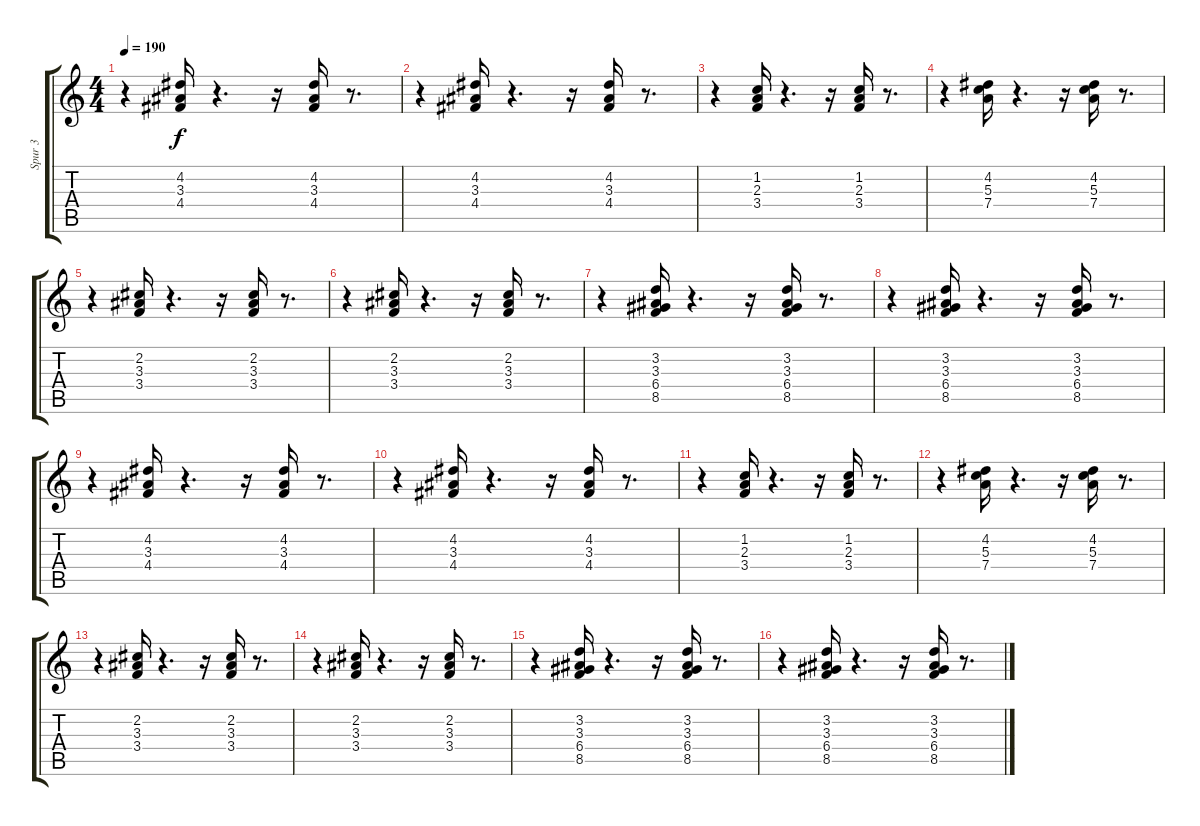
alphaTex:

\track ("Spur 3" "Spur 3") {instrument acousticguitarnylon}
\staff {score tabs}
\tuning (E4 B3 G3 D3 A2 E2) {hide}
\ts (4 4)
\tempo 190
\clef g2
\ks c
r.4{dy f} (4.2 3.3 4.4).16 r.4{d} r.16 (4.2 3.3 4.4).16 r.8{d} |
r.4 (4.2 3.3 4.4).16 r.4{d} r.16 (4.2 3.3 4.4).16 r.8{d} |
r.4 (1.2 2.3 3.4).16 r.4{d} r.16 (1.2 2.3 3.4).16 r.8{d} |
r.4 (4.2 5.3 7.4).16 r.4{d} r.16 (4.2 5.3 7.4).16 r.8{d} |
r.4 (2.2 3.3 3.4).16 r.4{d} r.16 (2.2 3.3 3.4).16 r.8{d} |
r.4 (2.2 3.3 3.4).16 r.4{d} r.16 (2.2 3.3 3.4).16 r.8{d} |
r.4 (3.2 3.3 6.4 8.5).16 r.4{d} r.16 (3.2 3.3 6.4 8.5).16 r.8{d} |
r.4 (3.2 3.3 6.4 8.5).16 r.4{d} r.16 (3.2 3.3 6.4 8.5).16 r.8{d} |
r.4 (4.2 3.3 4.4).16 r.4{d} r.16 (4.2 3.3 4.4).16 r.8{d} |
r.4 (4.2 3.3 4.4).16 r.4{d} r.16 (4.2 3.3 4.4).16 r.8{d} |
r.4 (1.2 2.3 3.4).16 r.4{d} r.16 (1.2 2.3 3.4).16 r.8{d} |
r.4 (4.2 5.3 7.4).16 r.4{d} r.16 (4.2 5.3 7.4).16 r.8{d} |
r.4 (2.2 3.3 3.4).16 r.4{d} r.16 (2.2 3.3 3.4).16 r.8{d} |
r.4 (2.2 3.3 3.4).16 r.4{d} r.16 (2.2 3.3 3.4).16 r.8{d} |
r.4 (3.2 3.3 6.4 8.5).16 r.4{d} r.16 (3.2 3.3 6.4 8.5).16 r.8{d} |
r.4 (3.2 3.3 6.4 8.5).16 r.4{d} r.16 (3.2 3.3 6.4 8.5).16 r.8{d}
